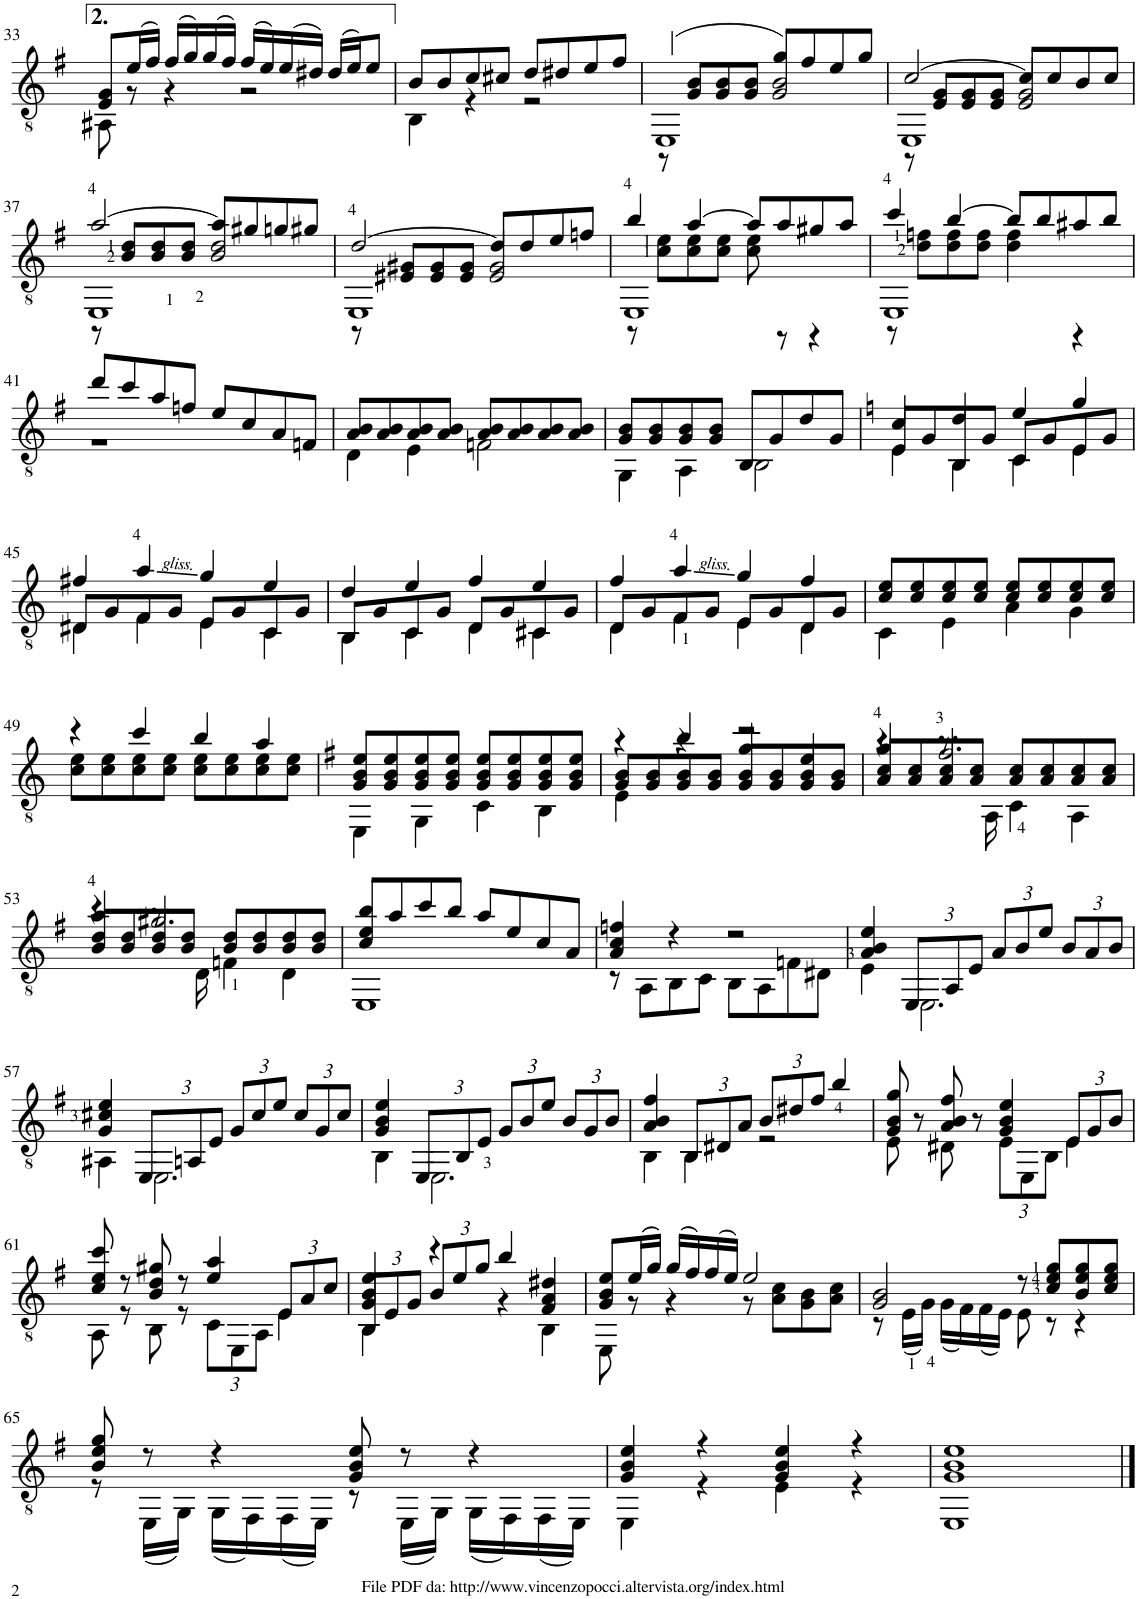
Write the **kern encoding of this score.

**kern
*part1
*staff1
*I"Guitar
*I'Guit.
!!LO:PB:g=z
*clefGv2
*k[f#]
*M4/4
=33
*^
8E/ 8G/L	8AA#X\
(16e/L	8r
16f#/JJ)	.
(16f#/LL	4r
16g/)	.
(16g/	.
16f#/JJ)	.
(16f#/LL	2r
16e/)	.
(16e/	.
16d#X/JJ)	.
(16d#/LL	.
16e/J)	.
8e/J	.
=34	=34
8B/L	4BB\
8B/	.
8c/	4r
8c#X/J	.
8d/L	2r
8d#X/	.
8e/	.
8f#/J	.
=35	=35
*	*^
(2g/	1EE	8r
.	.	8G/ 8B/L
.	.	8G/ 8B/
.	.	8G/ 8B/J
8g/L)	.	2G/ 2B/
8f#/	.	.
8e/	.	.
8g/J	.	.
=36	=36	=36
[2c/	1EE	8r
.	.	8E/ 8G/L
.	.	8E/ 8G/
.	.	8E/ 8G/J
8c/L]	.	2E/ 2G/
8c/	.	.
8B/	.	.
8c/J	.	.
!!LO:LB:g=z	!!	!!
=37	=37	=37
[2a/	1EE	8r
.	.	8B/ 8d/L
.	.	8B/ 8d/
.	.	8B/ 8d/J
8a/L]	.	2B/ 2d/
8g#X/	.	.
8gn/	.	.
8g#X/J	.	.
=38	=38	=38
[2d/	1EE	8r
.	.	8E#X/ 8G#X/L
.	.	8E#/ 8G#/
.	.	8E#/ 8G#/J
8d/L]	.	2E#/ 2G#/
8d/	.	.
8e/	.	.
8fn/J	.	.
=39	=39	=39
4b/	1EE	8r
.	.	8c\ 8e\L
[4a/	.	8c\ 8e\
.	.	8c\ 8e\J
8a/L]	.	8c\ 8e\
8a/	.	8r
8g#X/	.	4r
8a/J	.	.
=40	=40	=40
4cc/	1EE	8r
.	.	8d\ 8fn\L
[4b/	.	8d\ 8f\
.	.	8d\ 8f\J
8b/L]	.	4d\ 4f\
8b/	.	.
8a#X/	.	4r
8b/J	.	.
*	*v	*v
!!LO:LB:g=z
=41	=41
8dd/L	1r
8cc/	.
8a/	.
8fn/J	.
8e/L	.
8c/	.
8A/	.
8Fn/J	.
=42	=42
8A/ 8B/L	4D\
8A/ 8B/	.
8A/ 8B/	4E\
8A/ 8B/J	.
8A/ 8B/L	2Fn\
8A/ 8B/	.
8A/ 8B/	.
8A/ 8B/J	.
=43	=43
8G/ 8B/L	4GG\
8G/ 8B/	.
8G/ 8B/	4AA\
8G/ 8B/J	.
8BB/L	2BB\
8G/	.
8d/	.
8G/J	.
*v	*v
=44
*k[]
*^
*	*^
4c/	4E\	8E/L
.	.	8G/
4d/	4BB\	8BB/
.	.	8G/J
4e/	4C\	8C/L
.	.	8G/
4g/	4E\	8E/
.	.	8G/J
!!LO:LB:g=z	!!	!!
=45	=45	=45
4f#X/	4D#X\	8D#/L
.	.	8G/
4a/	4F\	8F/
.	.	8G/J
4g/	4E\	8E/L
.	.	8G/
4e/	4C\	8C/
.	.	8G/J
=46	=46	=46
4d/	4BB\	8BB/L
.	.	8G/
4e/	4C\	8C/
.	.	8G/J
4f/	4D\	8D/L
.	.	8G/
4e/	4C#X\	8C#/
.	.	8G/J
=47	=47	=47
4f/	4D\	8D/L
.	.	8G/
4a/	4F\	8F/
.	.	8G/J
4g/	4E\	8E/L
.	.	8G/
4f/	4D\	8D/
.	.	8G/J
*	*v	*v
=48	=48
8c/ 8e/L	4C\
8c/ 8e/	.
8c/ 8e/	4E\
8c/ 8e/J	.
8c/ 8e/L	4A\
8c/ 8e/	.
8c/ 8e/	4G\
8c/ 8e/J	.
!!LO:LB:g=z	!!
=49	=49
4r	8c\ 8e\L
.	8c\ 8e\
4cc/	8c\ 8e\
.	8c\ 8e\J
4b/	8c\ 8e\L
.	8c\ 8e\
4a/	8c\ 8e\
.	8c\ 8e\J
=50	=50
*k[f#]	*
8G/ 8B/ 8e/L	4EE\
8G/ 8B/ 8e/	.
8G/ 8B/ 8e/	4GG\
8G/ 8B/ 8e/J	.
8G/ 8B/ 8e/L	4C\
8G/ 8B/ 8e/	.
8G/ 8B/ 8e/	4BB\
8G/ 8B/ 8e/J	.
=51	=51
*	*^
4r	4E\	8G/ 8B/L
.	.	8G/ 8B/
4b/	4r	8G/ 8B/
.	.	8G/ 8B/J
4g/	2r	8G/ 8B/L
.	.	8G/ 8B/
4e/	.	8G/ 8B/
.	.	8G/ 8B/J
=52	=52	=52
4g/	4r	8A/ 8c/L
.	.	8A/ 8c/
2.f#/	8.r	8A/ 8c/
.	.	8A/ 8c/J
.	16AA\	.
.	4C\	8A/ 8c/L
.	.	8A/ 8c/
.	4AA\	8A/ 8c/
.	.	8A/ 8c/J
!!LO:LB:g=z	!!	!!
=53	=53	=53
4a/	4r	8B/ 8d/L
.	.	8B/ 8d/
2.g#X/	8.r	8B/ 8d/
.	.	8B/ 8d/J
.	16D\	.
.	4Fn\	8B/ 8d/L
.	.	8B/ 8d/
.	4D\	8B/ 8d/
.	.	8B/ 8d/J
*	*v	*v
=54	=54
8c/ 8e/ 8b/L	1EE
8a/	.
8cc/	.
8b/J	.
8a/L	.
8e/	.
8c/	.
8A/J	.
=55	=55
4A/ 4c/ 4fn/	8r
.	8AA\L
4r	8BB\
.	8C\J
2r	8BB\L
.	8AA\
.	8Fn\
.	8D#X\J
=56	=56
4A/ 4B/ 4e/	4E\
*Xbrackettup	*
12EE/L	2.EE\
12AA/	.
12E/J	.
12A/L	.
12B/	.
12e/J	.
12B/L	.
12A/	.
12B/J	.
!!LO:LB:g=z	!!
=57	=57
4G/ 4c#X/ 4e/	4AA#X\
12EE/L	2.EE\
12AAn/	.
12E/J	.
12G/L	.
12c#/	.
12e/J	.
12c#/L	.
12G/	.
12c#/J	.
=58	=58
4G/ 4B/ 4e/	4BB\
12EE/L	2.EE\
12BB/	.
12E/J	.
12G/L	.
12B/	.
12e/J	.
12B/L	.
12G/	.
12B/J	.
=59	=59
4A/ 4B/ 4f#/	4BB\
12BB/L	4BB\
12D#X/	.
12A/J	.
12B/L	2r
12d#X/	.
12f#/J	.
4b/	.
=60	=60
8G/ 8B/ 8g/	8E\
8r	8ryy
8A/ 8B/ 8f#/	8D#X\
8r	8ryy
4G/ 4B/ 4e/	12E\L
.	12EE\
.	12BB\J
12E/L	4E\
12G/	.
12B/J	.
!!LO:LB:g=z	!!
=61	=61
8c/ 8e/ 8cc/	8AA\
8r	8r
8B/ 8d/ 8g#X/	8BB\
8r	8r
4e/ 4a/	12C\L
.	12EE\
.	12AA\J
12E/L	4E\
12A/	.
12c/J	.
=62	=62
*	*^
4G/ 4B/ 4e/	4BB\	12BB/L
.	.	12E/
.	.	12G/J
4r	4ryy	12B/L
.	.	12e/
.	.	12g/J
4b/	4r	2ryy
4F#/ 4A/ 4d#X/	4BB\	.
*	*v	*v
=63	=63
8G/ 8B/ 8e/L	8EE\
(16e/L	8r
16g/JJ)	.
(16g/LL	4r
16f#/)	.
(16f#/	.
16e/JJ)	.
2e/	8r
.	8A\ 8c\L
.	8G\ 8B\
.	8A\ 8c\J
=64	=64
2G/ 2B/	8r
.	(16E<\LL
.	16G<\JJ)
.	(16G\LL
.	16F#\)
.	(16F#\
.	16E\JJ)
8r	8E\
8c/ 8e/ 8g/L	8r
8B/ 8e/ 8g/	4r
8c/ 8e/ 8g/J	.
!!LO:LB:g=z	!!
=65	=65
8B/ 8e/ 8g/	8r
8r	(16EE\LL
.	16GG\JJ)
4r	(16GG\LL
.	16FF#\)
.	(16FF#\
.	16EE\JJ)
8G/ 8B/ 8e/	8r
8r	(16EE\LL
.	16GG\JJ)
4r	(16GG\LL
.	16FF#\)
.	(16FF#\
.	16EE\JJ)
=66	=66
4G/ 4B/ 4e/	4EE\
4r	4r
4G/ 4B/ 4e/	4E\
4r	4r
*v	*v
=67
1EE 1G 1B 1e
==
*-
